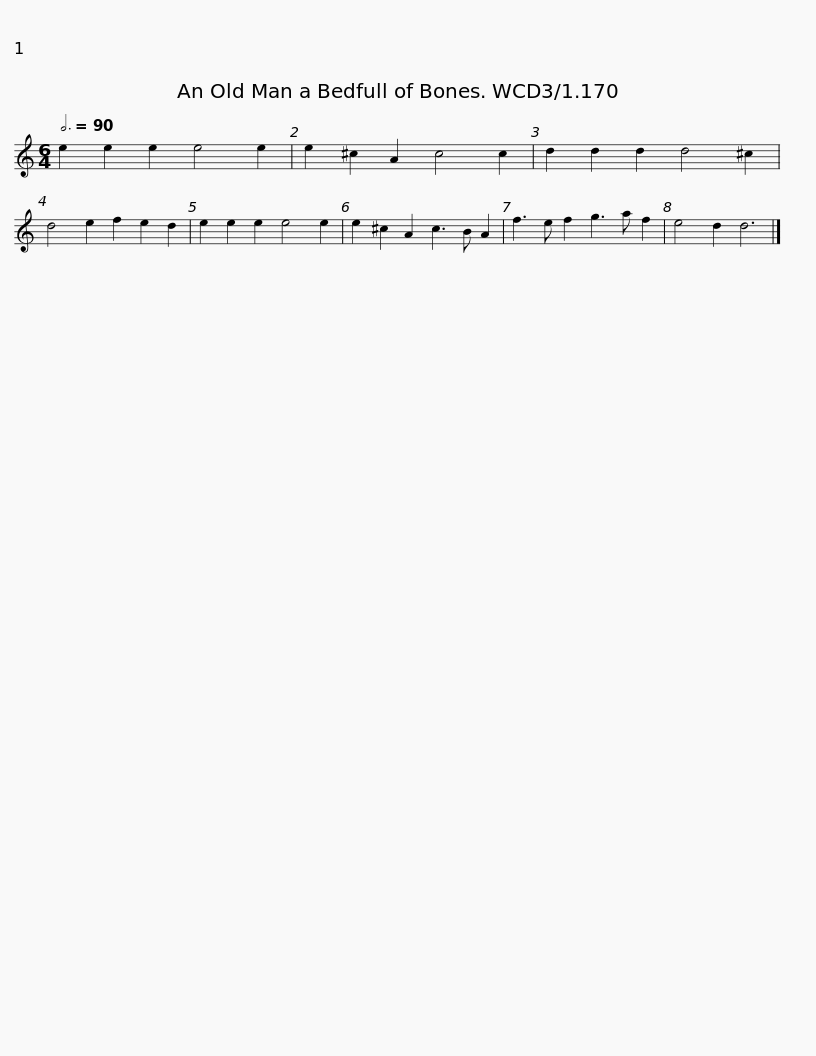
X:1
L:1/8
Q:3/4=90
M:6/4
I:linebreak $
K:C
V:1 treble
V:1
 e2 e2 e2 e4 e2 | e2 ^c2 A2 c4 c2 | d2 d2 d2 d4 ^c2 | d4 e2 f2 e2 d2 | e2 e2 e2 e4 e2 | %5
 e2 ^c2 A2 c3 B A2 | f3 e f2 g3 a f2 |$ e4 d2 d6 |] %8
